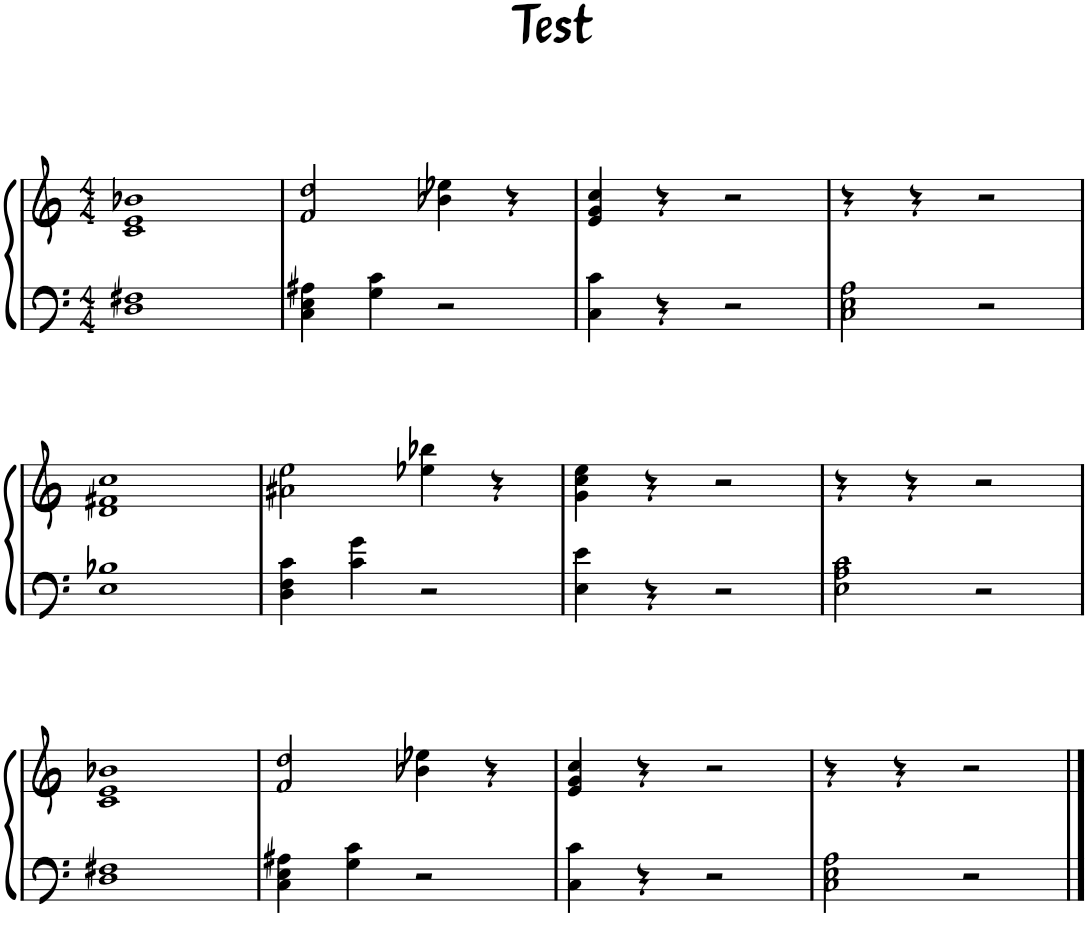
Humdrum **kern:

**kern	**kern
*part1	*part1
*staff2	*staff1
*I"Piano	*
*I'Pno.	*
*clefF4	*clefG2
*k[]	*k[]
*M4/4	*M4/4
=1	=1
1D 1F#X	1c 1e 1b-X
=2	=2
4C\ 4E\ 4A#X\	2f/ 2dd/
4G\ 4c\	.
2r	4b-X\ 4ee-X\
.	4r
=3	=3
4C\ 4c\	4e/ 4g/ 4cc/
4r	4r
2r	2r
=4	=4
2C\ 2E\ 2A\	4r
.	4r
2r	2r
!!LO:LB:g=z
=5	=5
1E 1B-X	1d 1f#X 1cc
=6	=6
4D\ 4F\ 4c\	2a#X\ 2ee\
4c\ 4g\	.
2r	4ee-X\ 4bb-X\
.	4r
=7	=7
4E\ 4e\	4g\ 4cc\ 4ee\
4r	4r
2r	2r
=8	=8
2E\ 2A\ 2c\	4r
.	4r
2r	2r
!!LO:LB:g=z
=9	=9
1D 1F#X	1c 1e 1b-X
=10	=10
4C\ 4E\ 4A#X\	2f/ 2dd/
4G\ 4c\	.
2r	4b-X\ 4ee-X\
.	4r
=11	=11
4C\ 4c\	4e/ 4g/ 4cc/
4r	4r
2r	2r
=12	=12
2C\ 2E\ 2A\	4r
.	4r
2r	2r
==	==
*-	*-
